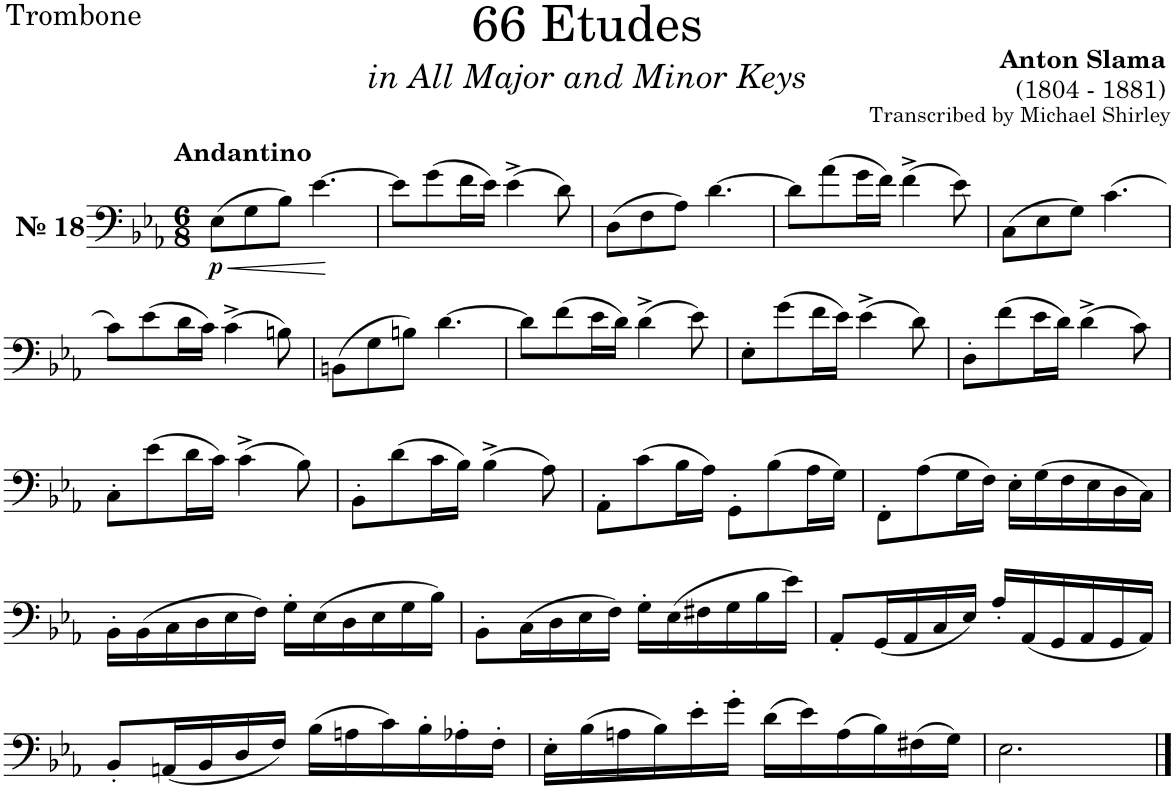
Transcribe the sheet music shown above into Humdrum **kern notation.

**kern	**dynam
*part1	*part1
*staff1	*staff1
*I"Trombone	*
*I'Tbn.	*
*clefF4	*
*k[b-e-a-]	*
*M6/8	*
=1	=1
!LO:TX:a:B:t=№ 18	!
!LO:TX:a:B:t=Andantino	!
!	!LO:HP:b
!	!LO:DY:n=1:b
(>8E-\L	< p
8G\	.
8B-\J)	.
[4.e-\	.
.	[
=2	=2
8e-\L]	.
(>8g\	.
16f\L	.
16e-\JJ)	.
(>4e-^\	.
8d\)	.
=3	=3
(>8D\L	.
8F\	.
8A-\J)	.
[>4.d\	.
=4	=4
8d\L]	.
(>8a-\	.
16g\L	.
16f\JJ)	.
(>4f^\	.
8e-\)	.
=5	=5
(>8C\L	.
8E-\	.
8G\J)	.
(>4.c\	.
!!LO:LB:g=z
=6	=6
8c\L)	.
(>8e-\	.
16d\L	.
16c\JJ)	.
(>4c^\	.
8Bn\)	.
=7	=7
(>8BBn\L	.
8G\	.
8Bn\J)	.
[>4.d\	.
=8	=8
8d\L]	.
(>8f\	.
16e-\L	.
16d\JJ)	.
(>4d^\	.
8e-\)	.
=9	=9
8E-'\L	.
(>8g\	.
16f\L	.
16e-\JJ)	.
(>4e-^\	.
8d\)	.
=10	=10
8D'\L	.
(>8f\	.
16e-\L	.
16d\JJ)	.
(>4d^\	.
8c\)	.
!!LO:LB:g=z
=11	=11
8C'\L	.
(>8e-\	.
16d\L	.
16c\JJ)	.
(>4c^\	.
8B-\)	.
=12	=12
8BB-'\L	.
(>8d\	.
16c\L	.
16B-\JJ)	.
(>4B-^\	.
8A-\)	.
=13	=13
8AA-'\L	.
(>8c\	.
16B-\L	.
16A-\JJ)	.
8GG'\L	.
(>8B-\	.
16A-\L	.
16G\JJ)	.
=14	=14
8FF'\L	.
(>8A-\	.
16G\L	.
16F\JJ)	.
16E-'\LL	.
(>16G\	.
16F\	.
16E-\	.
16D\	.
16C\JJ)	.
!!LO:LB:g=z
=15	=15
16BB-'\LL	.
(16BB-\	.
16C\	.
16D\	.
16E-\	.
16F\JJ)	.
16G'\LL	.
(16E-\	.
16D\	.
16E-\	.
16G\	.
16B-\JJ)	.
=16	=16
8BB-'\L	.
(>16C\L	.
16D\	.
16E-\	.
16F\JJ)	.
16G'\LL	.
(>16E-\	.
16F#X\	.
16G\	.
16B-\	.
16e-\JJ)	.
=17	=17
8AA-'/L	.
(<16GG/L	.
16AA-/	.
16C/	.
16E-/JJ)	.
16A-'/LL	.
(<16AA-/	.
16GG/	.
16AA-/	.
16GG/	.
16AA-/JJ)	.
!!LO:LB:g=z
=18	=18
8BB-'/L	.
(<16AAn/L	.
16BB-/	.
16D/	.
16F/JJ)	.
(>16B-\LL	.
16An\	.
16c\)	.
16B-'\	.
16A-X'\	.
16F'\JJ	.
=19	=19
16E-'\LL	.
(>16B-\	.
16An\	.
16B-\)	.
16e-'\	.
16g'\JJ	.
(>16d\LL	.
16e-\)	.
(>16A\	.
16B-\)	.
(>16F#X\	.
16G\JJ)	.
=20	=20
2.E-\	.
==	==
*-	*-
